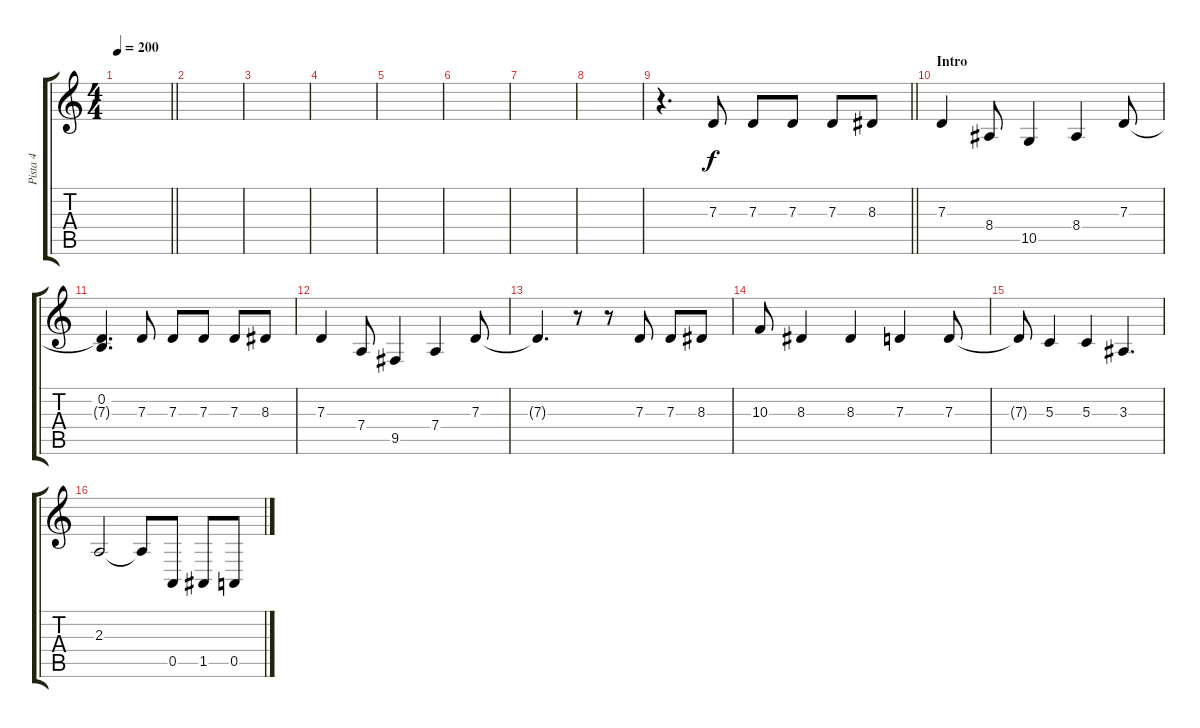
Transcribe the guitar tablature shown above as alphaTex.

\track ("Pista 4" "Pista 4") {instrument drawbarorgan}
\staff {score tabs}
\tuning (E4 B3 G3 D3 A2 E2) {hide}
\ts (4 4)
\tempo 200
\clef g2
\barLineRight lightlight
\ks c
|
\section ("" "")
|
|
|
|
|
|
|
\barLineRight lightlight
r.4{d} 7.3.8 7.3.8 7.3.8 7.3.8 8.3.8 |
\section ("" "Intro")
7.3.4 8.4.8 10.5.4 8.4.4 7.3.8 |
(0.2 7.3{t}).4{d} 7.3.8 7.3.8 7.3.8 7.3.8 8.3.8 |
7.3.4 7.4.8 9.5.4 7.4.4 7.3.8 |
7.3{t}.4{d} r.8 r.8 7.3.8 7.3.8 8.3.8 |
10.3.8 8.3.4 8.3.4 7.3.4 7.3.8 |
7.3{t}.8 5.3.4 5.3.4 3.3.4{d} |
2.3.2 2.3{t}.8 0.5.8 1.5.8 0.5.8
